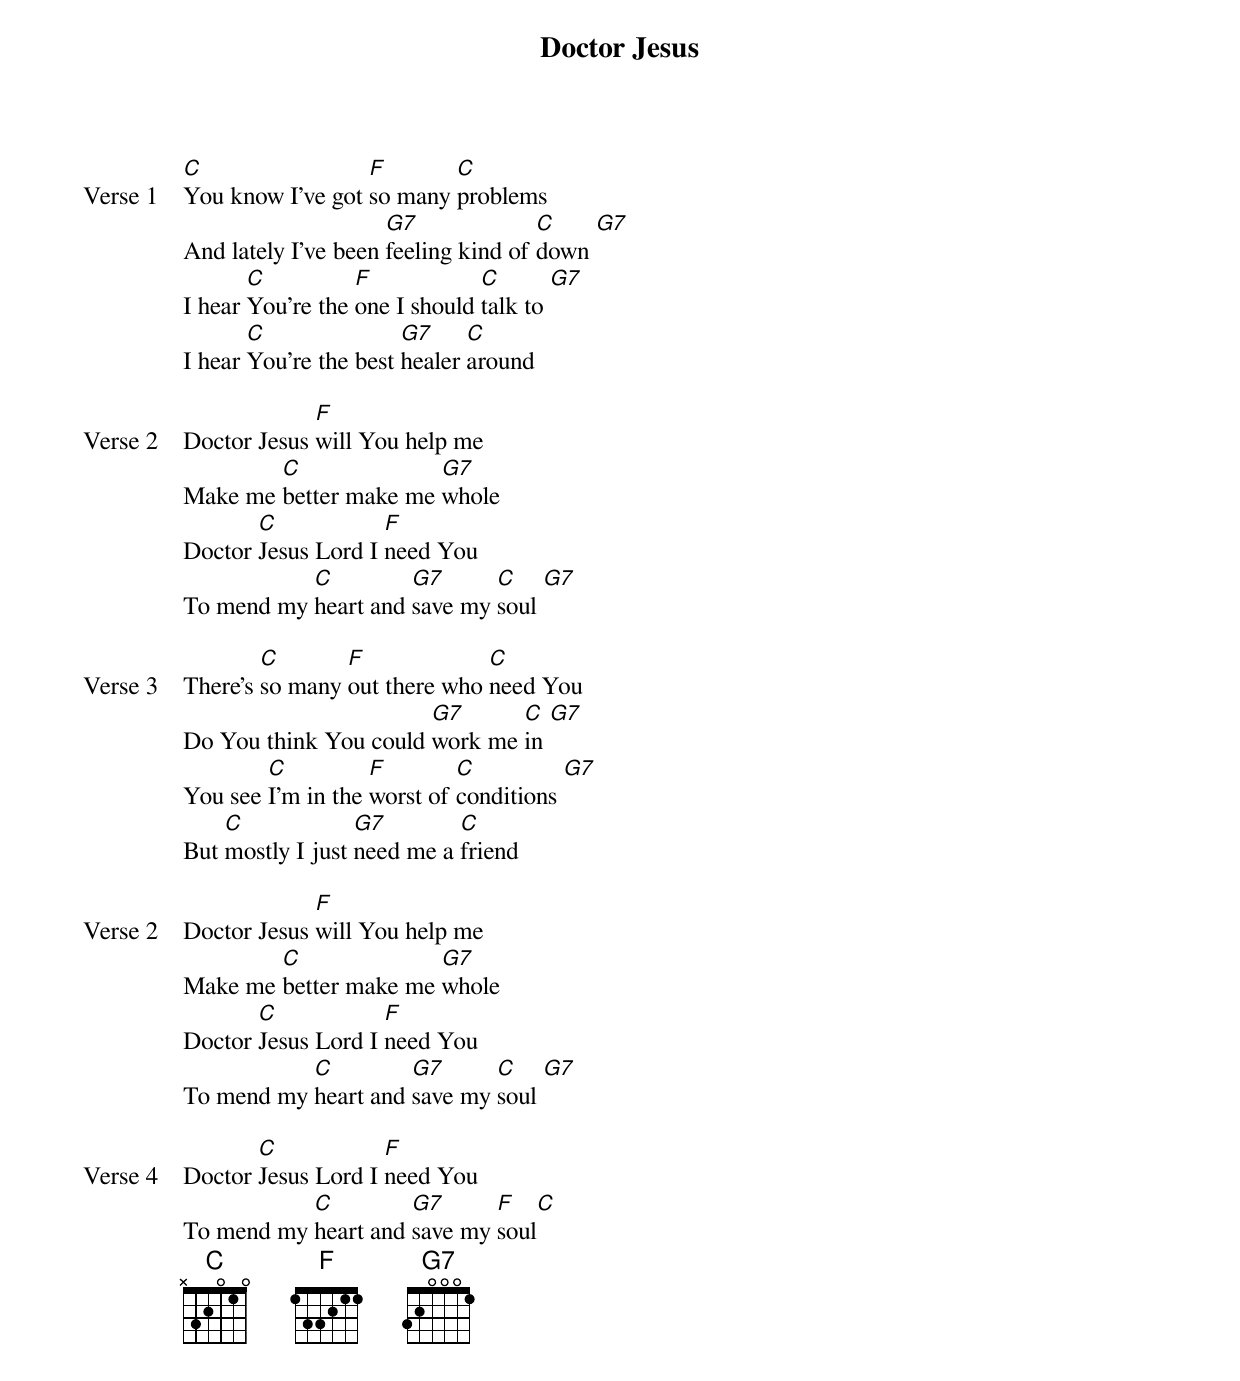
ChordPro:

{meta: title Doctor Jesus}
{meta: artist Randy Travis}
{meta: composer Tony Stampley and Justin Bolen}

{start_of_verse: Verse 1}
[C]You know I've got [F]so many [C]problems
And lately I've been [G7]feeling kind of [C]down [G7]
I hear [C]You're the [F]one I should [C]talk to [G7]
I hear [C]You're the best [G7]healer [C]around
{end_of_verse}

{start_of_verse: Verse 2}
Doctor Jesus [F]will You help me
Make me [C]better make me [G7]whole
Doctor [C]Jesus Lord I [F]need You
To mend my [C]heart and [G7]save my [C]soul [G7]
{end_of_verse}

{start_of_verse: Verse 3}
There's [C]so many [F]out there who [C]need You
Do You think You could [G7]work me [C]in [G7]
You see [C]I'm in the [F]worst of [C]conditions [G7]
But [C]mostly I just [G7]need me a [C]friend
{end_of_verse}

{start_of_verse: Verse 2}
Doctor Jesus [F]will You help me
Make me [C]better make me [G7]whole
Doctor [C]Jesus Lord I [F]need You
To mend my [C]heart and [G7]save my [C]soul [G7]
{end_of_verse}

{start_of_verse: Verse 4}
Doctor [C]Jesus Lord I [F]need You
To mend my [C]heart and [G7]save my [F]soul[C]
{end_of_verse}
